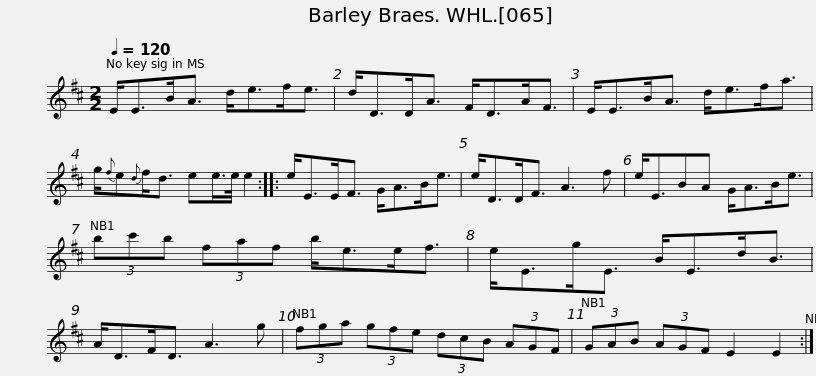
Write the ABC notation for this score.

X:1
L:1/8
Q:1/4=120
M:2/2
I:linebreak $
K:D
V:1 treble
V:1
 E<EB<A d<ef<e | d<DD<A F<DA<F | E<EB<A d<ef<a | g/{f}e{d}f<d ee/>e/ e2 ::$ e<EE<F G<AB<e | %5
 e<DD<F A3 f | e<EBA G<AB<e | (3bc'b (3faf b<ee<f |$ e<Eg<E B<Ed<B | A<DF<D A3 g | %10
 (3fga (3gfe (3dcB (3AGF | (3GAB (3AGF E2 E2 :| %12
